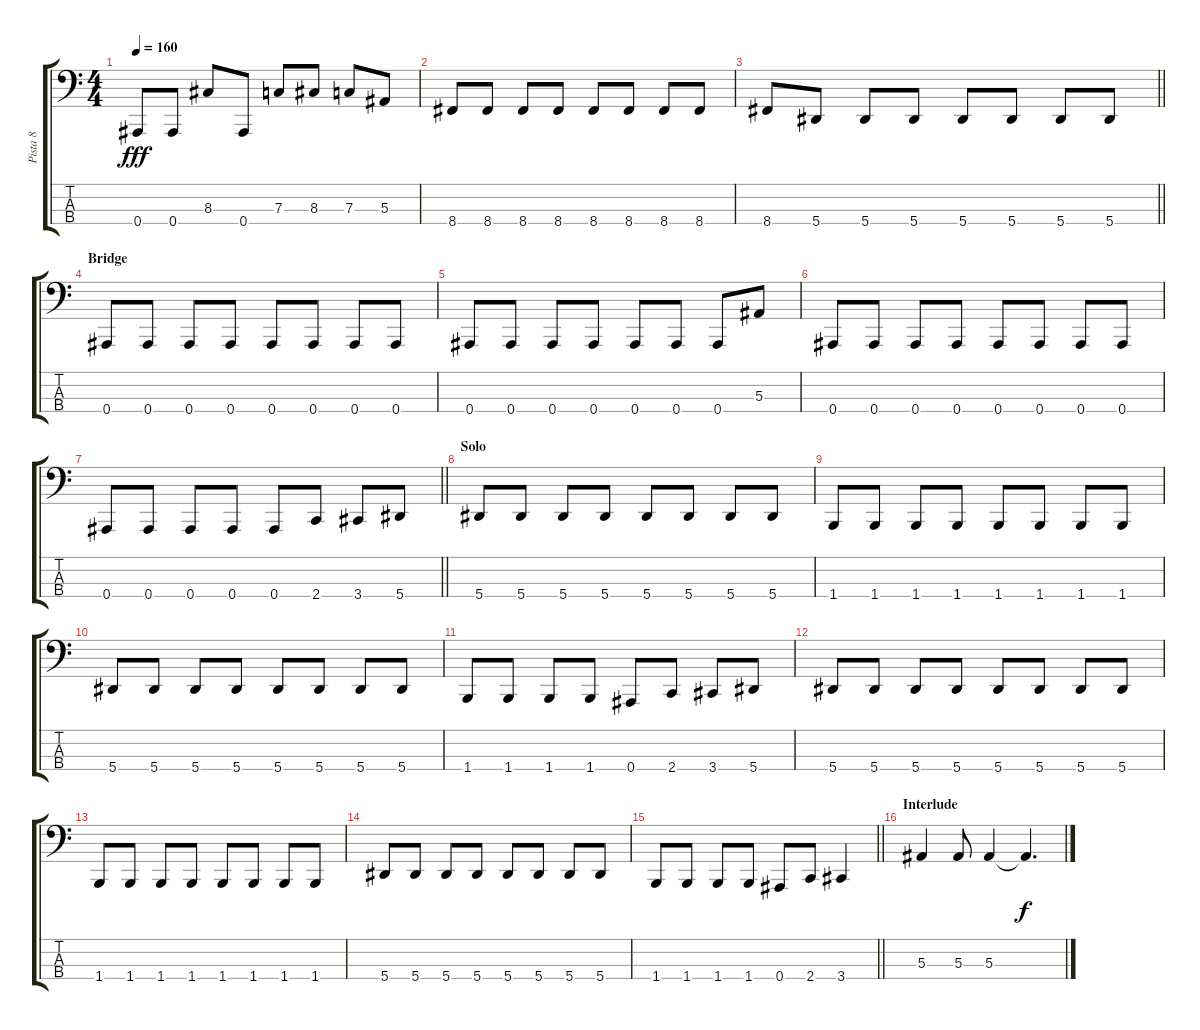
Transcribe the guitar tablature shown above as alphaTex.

\track ("Pista 8" "Pista 8") {instrument electricbassfinger}
\staff {score tabs}
\tuning (Eb2 Bb1 F1 Bb0) {hide}
\ts (4 4)
\tempo 160
\clef f4
\ks c
0.4.8{dy fff} 0.4.8 8.3.8 0.4.8 7.3.8 8.3.8 7.3.8 5.3.8 |
8.4.8 8.4.8 8.4.8 8.4.8 8.4.8 8.4.8 8.4.8 8.4.8 |
\barLineRight lightlight
8.4.8 5.4.8 5.4.8 5.4.8 5.4.8 5.4.8 5.4.8 5.4.8 |
\section ("" "Bridge")
0.4.8 0.4.8 0.4.8 0.4.8 0.4.8 0.4.8 0.4.8 0.4.8 |
0.4.8 0.4.8 0.4.8 0.4.8 0.4.8 0.4.8 0.4.8 5.3.8 |
0.4.8 0.4.8 0.4.8 0.4.8 0.4.8 0.4.8 0.4.8 0.4.8 |
\barLineRight lightlight
0.4.8 0.4.8 0.4.8 0.4.8 0.4.8 2.4.8 3.4.8 5.4.8 |
\section ("" "Solo")
5.4.8 5.4.8 5.4.8 5.4.8 5.4.8 5.4.8 5.4.8 5.4.8 |
1.4.8 1.4.8 1.4.8 1.4.8 1.4.8 1.4.8 1.4.8 1.4.8 |
5.4.8 5.4.8 5.4.8 5.4.8 5.4.8 5.4.8 5.4.8 5.4.8 |
1.4.8 1.4.8 1.4.8 1.4.8 0.4.8 2.4.8 3.4.8 5.4.8 |
5.4.8 5.4.8 5.4.8 5.4.8 5.4.8 5.4.8 5.4.8 5.4.8 |
1.4.8 1.4.8 1.4.8 1.4.8 1.4.8 1.4.8 1.4.8 1.4.8 |
5.4.8 5.4.8 5.4.8 5.4.8 5.4.8 5.4.8 5.4.8 5.4.8 |
\barLineRight lightlight
1.4.8 1.4.8 1.4.8 1.4.8 0.4.8 2.4.8 3.4.4 |
\section ("" "Interlude")
5.3.4 5.3.8 5.3.4 5.3{t}.4{d dy f}
